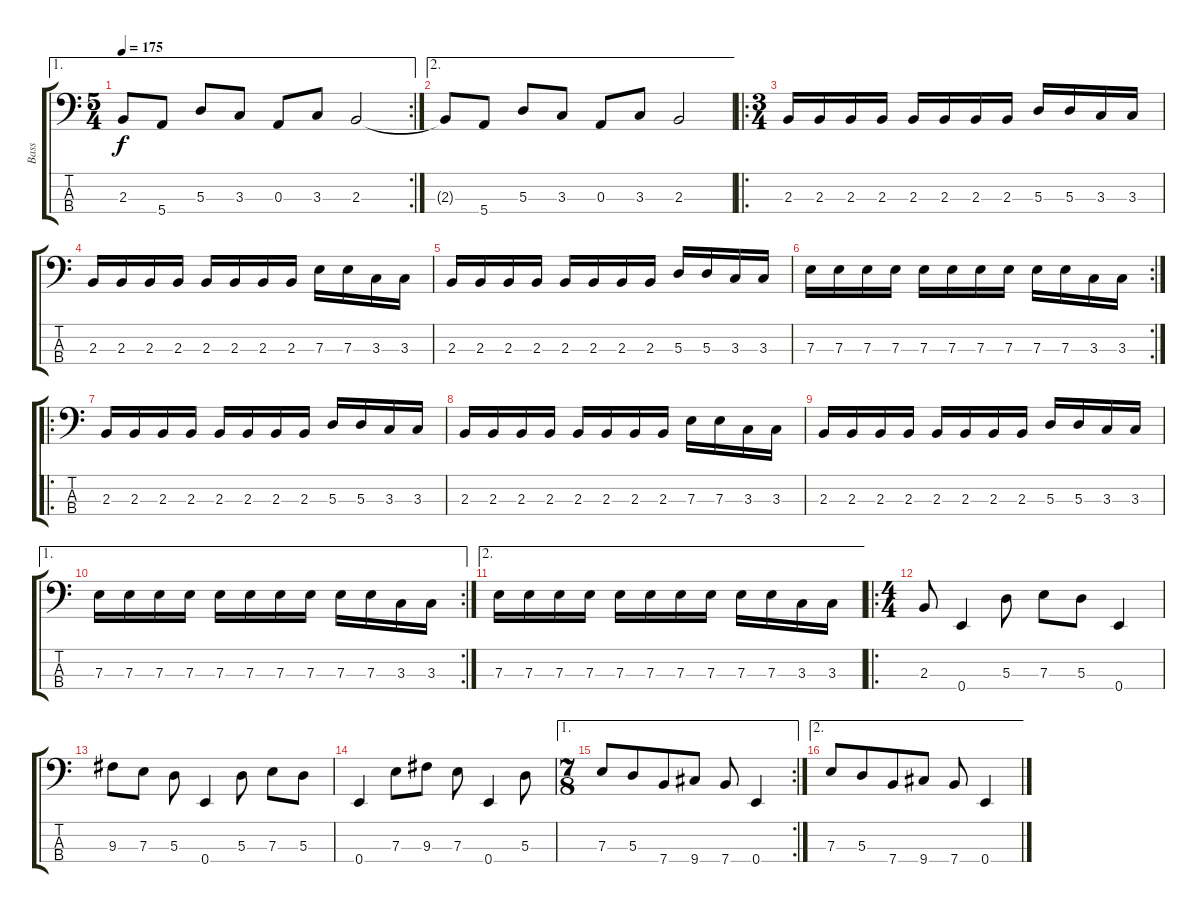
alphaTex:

\track ("Bass" "Bass") {instrument electricbasspick}
\staff {score tabs}
\tuning (G2 D2 A1 E1) {hide}
\ae 1
\rc 2
\ts (5 4)
\tempo 175
\clef f4
\ks c
2.3{t}.8{dy f} 5.4.8 5.3.8 3.3.8 0.3.8 3.3.8 2.3.2 |
\ae 2
2.3{t}.8 5.4.8 5.3.8 3.3.8 0.3.8 3.3.8 2.3.2 |
\ro
\ts (3 4)
2.3.16 2.3.16 2.3.16 2.3.16 2.3.16 2.3.16 2.3.16 2.3.16 5.3.16 5.3.16 3.3.16 3.3.16 |
2.3.16 2.3.16 2.3.16 2.3.16 2.3.16 2.3.16 2.3.16 2.3.16 7.3.16 7.3.16 3.3.16 3.3.16 |
2.3.16 2.3.16 2.3.16 2.3.16 2.3.16 2.3.16 2.3.16 2.3.16 5.3.16 5.3.16 3.3.16 3.3.16 |
\rc 2
7.3.16 7.3.16 7.3.16 7.3.16 7.3.16 7.3.16 7.3.16 7.3.16 7.3.16 7.3.16 3.3.16 3.3.16 |
\ro
2.3.16 2.3.16 2.3.16 2.3.16 2.3.16 2.3.16 2.3.16 2.3.16 5.3.16 5.3.16 3.3.16 3.3.16 |
2.3.16 2.3.16 2.3.16 2.3.16 2.3.16 2.3.16 2.3.16 2.3.16 7.3.16 7.3.16 3.3.16 3.3.16 |
2.3.16 2.3.16 2.3.16 2.3.16 2.3.16 2.3.16 2.3.16 2.3.16 5.3.16 5.3.16 3.3.16 3.3.16 |
\ae 1
\rc 2
7.3.16 7.3.16 7.3.16 7.3.16 7.3.16 7.3.16 7.3.16 7.3.16 7.3.16 7.3.16 3.3.16 3.3.16 |
\ae 2
7.3.16 7.3.16 7.3.16 7.3.16 7.3.16 7.3.16 7.3.16 7.3.16 7.3.16 7.3.16 3.3.16 3.3.16 |
\ro
\ts (4 4)
2.3.8 0.4.4 5.3.8 7.3.8 5.3.8 0.4.4 |
9.3.8 7.3.8 5.3.8 0.4.4 5.3.8 7.3.8 5.3.8 |
0.4.4 7.3.8 9.3.8 7.3.8 0.4.4 5.3.8 |
\ae 1
\rc 2
\ts (7 8)
7.3.8 5.3.8 7.4.8 9.4.8 7.4.8 0.4.4 |
\ae 2
7.3.8 5.3.8 7.4.8 9.4.8 7.4.8 0.4.4
